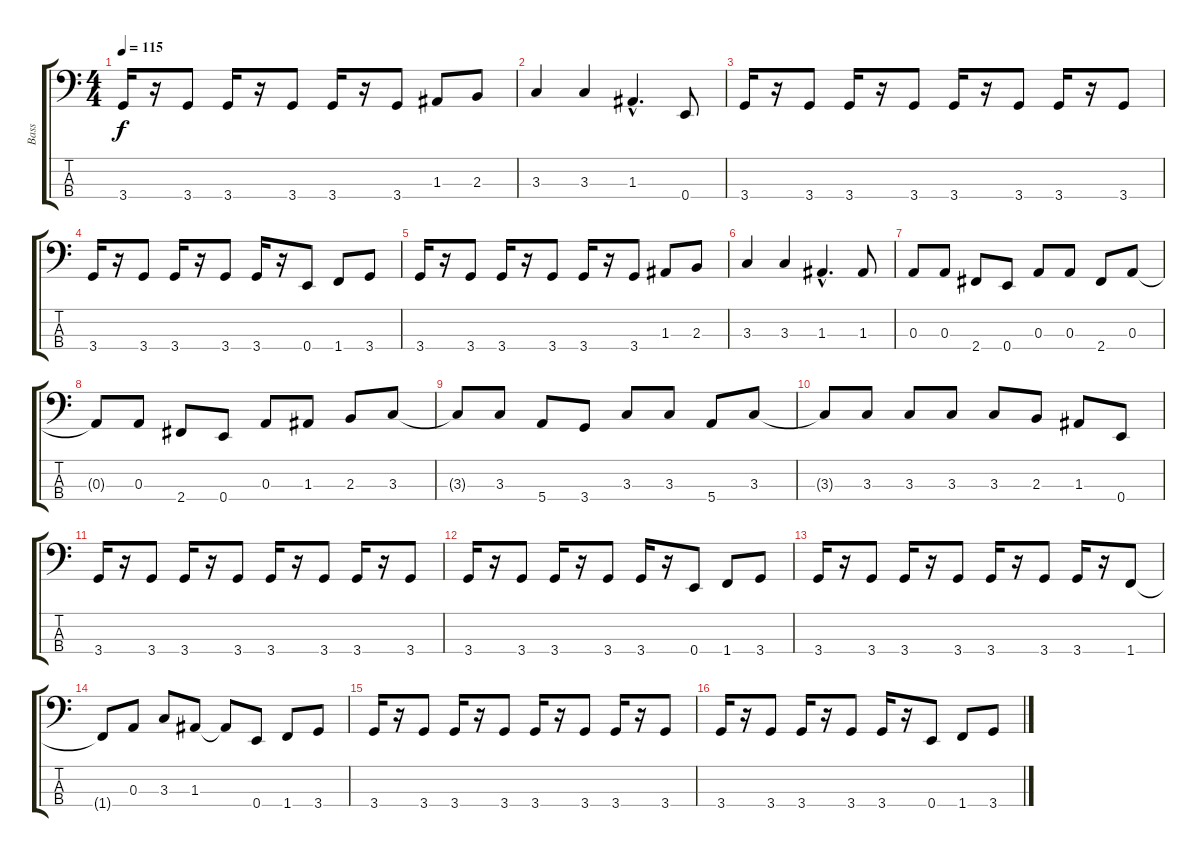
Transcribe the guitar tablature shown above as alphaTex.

\track ("Bass" "Bass") {instrument electricbassfinger}
\staff {score tabs}
\tuning (G2 D2 A1 E1) {hide}
\ts (4 4)
\tempo 115
\clef f4
\ks c
3.4.16{dy f} r.16 3.4.8 3.4.16 r.16 3.4.8 3.4.16 r.16 3.4.8 1.3.8 2.3.8 |
3.3.4 3.3.4 1.3{hac}.4{d} 0.4.8 |
3.4.16 r.16 3.4.8 3.4.16 r.16 3.4.8 3.4.16 r.16 3.4.8 3.4.16 r.16 3.4.8 |
3.4.16 r.16 3.4.8 3.4.16 r.16 3.4.8 3.4.16 r.16 0.4.8 1.4.8 3.4.8 |
3.4.16 r.16 3.4.8 3.4.16 r.16 3.4.8 3.4.16 r.16 3.4.8 1.3.8 2.3.8 |
3.3.4 3.3.4 1.3{hac}.4{d} 1.3.8 |
0.3.8 0.3.8 2.4.8 0.4.8 0.3.8 0.3.8 2.4.8 0.3.8 |
0.3{t}.8 0.3.8 2.4.8 0.4.8 0.3.8 1.3.8 2.3.8 3.3.8 |
3.3{t}.8 3.3.8 5.4.8 3.4.8 3.3.8 3.3.8 5.4.8 3.3.8 |
3.3{t}.8 3.3.8 3.3.8 3.3.8 3.3.8 2.3.8 1.3.8 0.4.8 |
3.4.16 r.16 3.4.8 3.4.16 r.16 3.4.8 3.4.16 r.16 3.4.8 3.4.16 r.16 3.4.8 |
3.4.16 r.16 3.4.8 3.4.16 r.16 3.4.8 3.4.16 r.16 0.4.8 1.4.8 3.4.8 |
3.4.16 r.16 3.4.8 3.4.16 r.16 3.4.8 3.4.16 r.16 3.4.8 3.4.16 r.16 1.4.8 |
1.4{t}.8 0.3.8 3.3.8 1.3.8 1.3{t}.8 0.4.8 1.4.8 3.4.8 |
3.4.16 r.16 3.4.8 3.4.16 r.16 3.4.8 3.4.16 r.16 3.4.8 3.4.16 r.16 3.4.8 |
3.4.16 r.16 3.4.8 3.4.16 r.16 3.4.8 3.4.16 r.16 0.4.8 1.4.8 3.4.8
